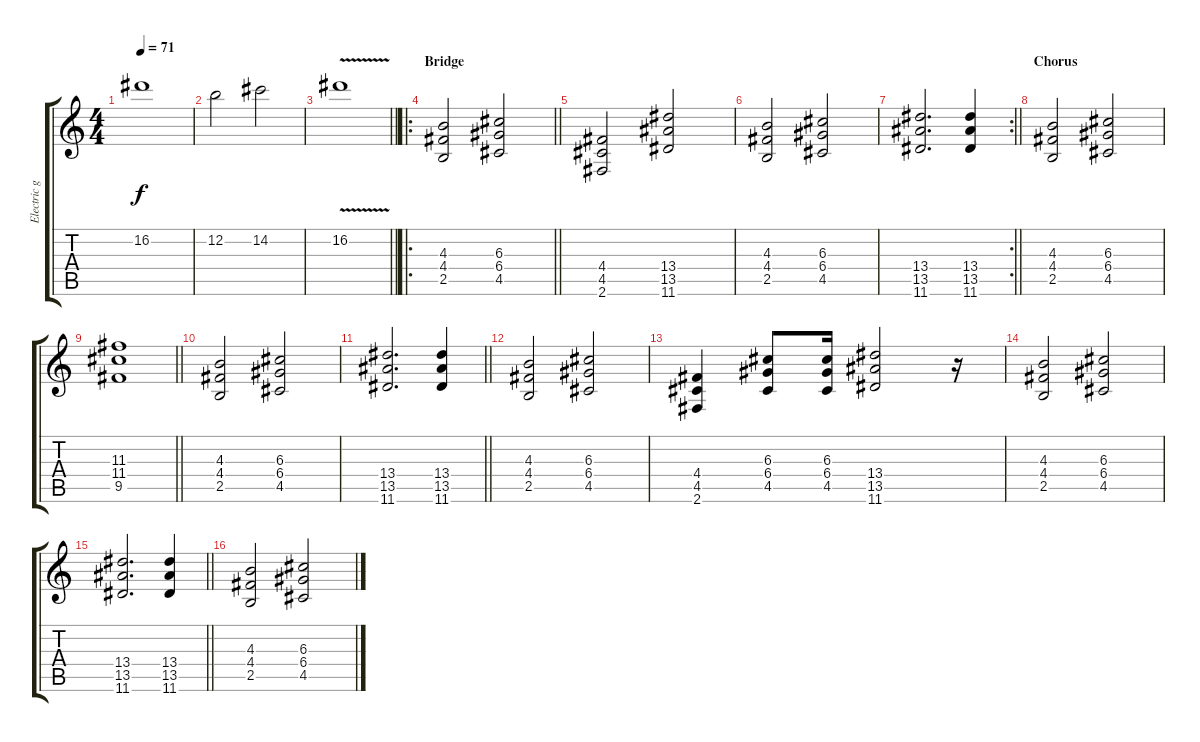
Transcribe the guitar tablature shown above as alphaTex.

\track ("Electric guitar" "Electric g") {instrument distortionguitar}
\staff {score tabs}
\tuning (E4 B3 G3 D3 A2 E2) {hide}
\ts (4 4)
\tempo 71
\clef g2
\ks c
16.2.1{dy f} |
12.2.2 14.2.2 |
\barLineRight lightlight
16.2{v}.1 |
\ro
\section ("" "Bridge")
\barLineRight lightlight
(4.3 4.4 2.5).2{volume 13 instrument distortionguitar} (6.3 6.4 4.5).2 |
(4.4 4.5 2.6).2 (13.4 13.5 11.6).2 |
(4.3 4.4 2.5).2 (6.3 6.4 4.5).2 |
\rc 2
\barLineRight lightlight
(13.4 13.5 11.6).2{d} (13.4 13.5 11.6).4 |
\section ("" "Chorus")
(4.3 4.4 2.5).2 (6.3 6.4 4.5).2 |
\barLineRight lightlight
(11.3 11.4 9.5).1 |
(4.3 4.4 2.5).2 (6.3 6.4 4.5).2 |
\barLineRight lightlight
(13.4 13.5 11.6).2{d} (13.4 13.5 11.6).4 |
(4.3 4.4 2.5).2 (6.3 6.4 4.5).2 |
(4.4 4.5 2.6).4 (6.3 6.4 4.5).8 (6.3 6.4 4.5).16 (13.4 13.5 11.6).2 r.16 |
(4.3 4.4 2.5).2 (6.3 6.4 4.5).2 |
\barLineRight lightlight
(13.4 13.5 11.6).2{d} (13.4 13.5 11.6).4 |
(4.3 4.4 2.5).2 (6.3 6.4 4.5).2
